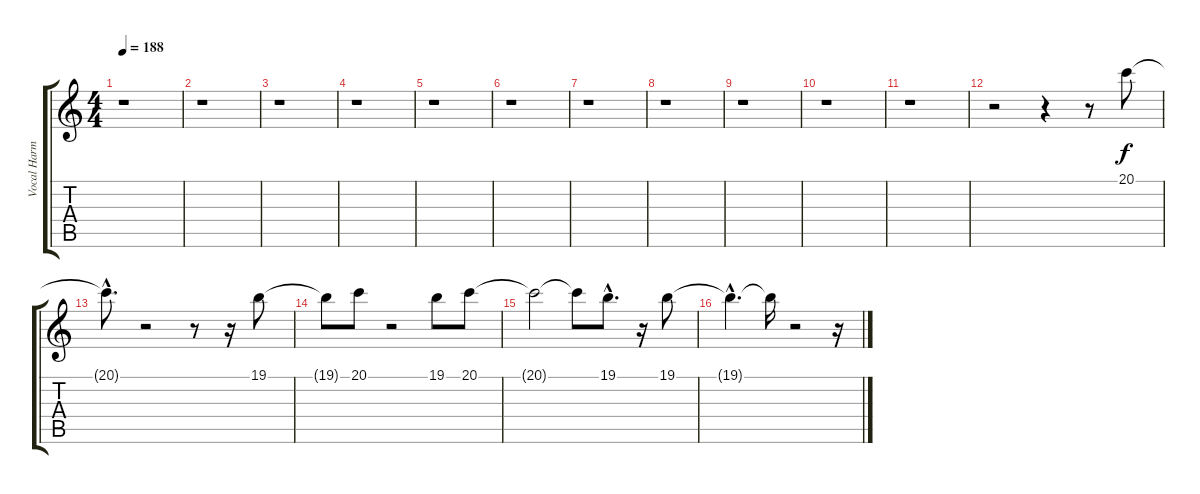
\track ("Vocal Harmony" "Vocal Harm") {instrument choiraahs}
\staff {score tabs}
\tuning (E4 B3 G3 D3 A2 E2) {hide}
\ts (4 4)
\tempo 188
\clef g2
\ks c
r.1{dy f} |
r.1 |
r.1 |
r.1 |
r.1 |
r.1 |
r.1 |
r.1 |
r.1 |
r.1 |
r.1 |
r.2 r.4 r.8 20.1.8 |
20.1{hac t}.8{d} r.2 r.8 r.16 19.1.8 |
19.1{t}.8 20.1.8 r.2 19.1.8 20.1.8 |
20.1{t}.2 20.1{t}.8 19.1{hac}.8{d} r.16 19.1.8 |
19.1{hac t}.4{d} 19.1{t}.16 r.2 r.16
